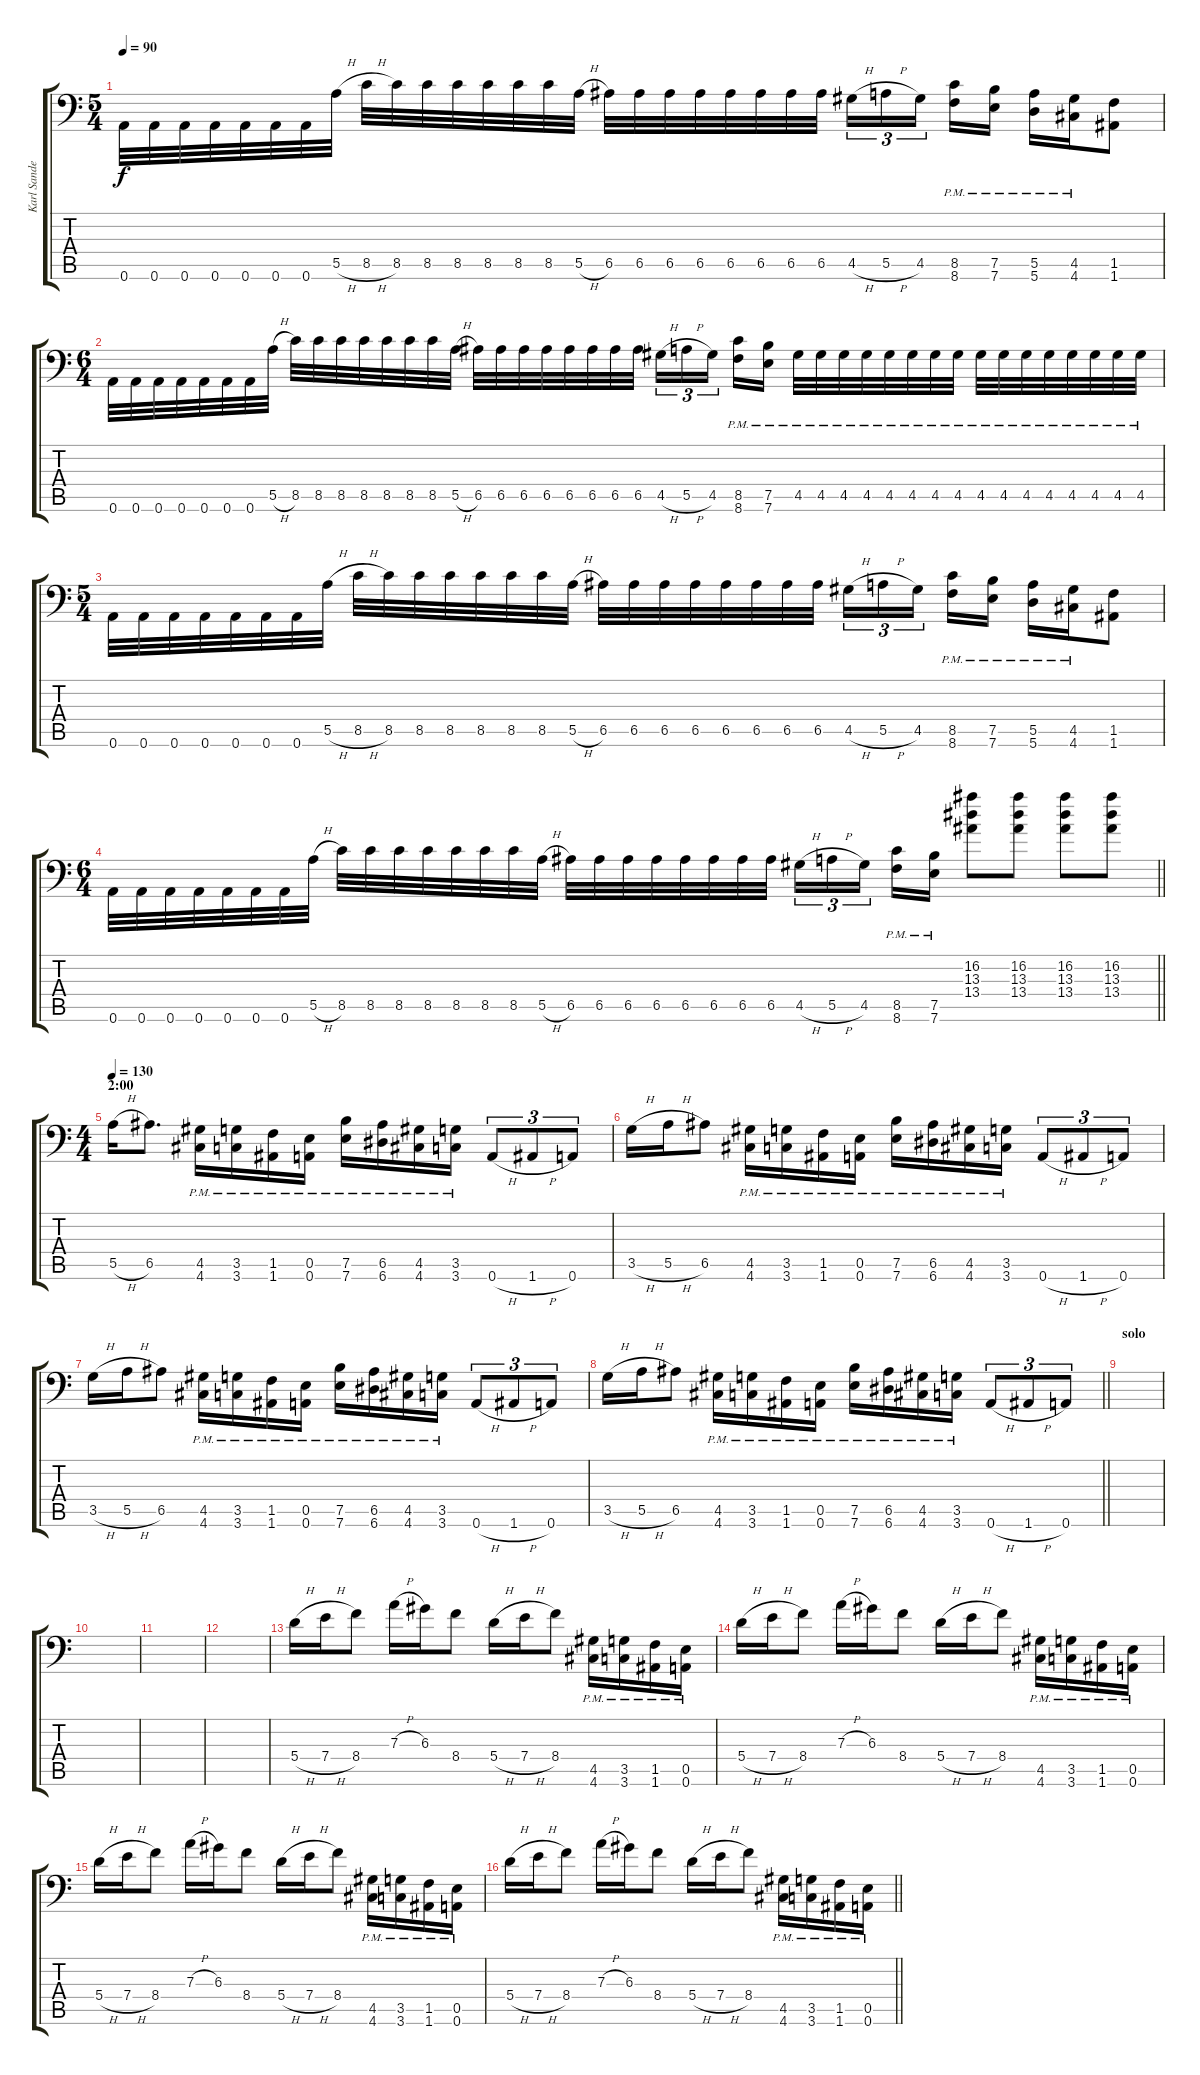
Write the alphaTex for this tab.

\track ("Karl Sanders" "Karl Sande") {instrument distortionguitar}
\staff {score tabs}
\tuning (B3 Gb3 D3 A2 E2 A1) {hide}
\ts (5 4)
\tempo 90
\clef f4
\ks c
0.6.32{dy f} 0.6.32 0.6.32 0.6.32 0.6.32 0.6.32 0.6.32 5.5{h}.32 8.5{h}.32 8.5.32 8.5.32 8.5.32 8.5.32 8.5.32 8.5.32 5.5{h}.32 6.5.32 6.5.32 6.5.32 6.5.32 6.5.32 6.5.32 6.5.32 6.5.32 4.5{h}.16{tu (3 2)} 5.5{h}.16{tu (3 2)} 4.5.16{tu (3 2) beam splitsecondary} (8.5{pm} 8.6{pm}).16 (7.5{pm} 7.6{pm}).16 (5.5{pm} 5.6{pm}).16 (4.5{pm} 4.6{pm}).16 (1.5 1.6).8 |
\ts (6 4)
0.6.32 0.6.32 0.6.32 0.6.32 0.6.32 0.6.32 0.6.32 5.5{h}.32 8.5.32 8.5.32 8.5.32 8.5.32 8.5.32 8.5.32 8.5.32 5.5{h}.32 6.5.32 6.5.32 6.5.32 6.5.32 6.5.32 6.5.32 6.5.32 6.5.32 4.5{h}.16{tu (3 2)} 5.5{h}.16{tu (3 2)} 4.5.16{tu (3 2) beam splitsecondary} (8.5{pm} 8.6{pm}).16 (7.5{pm} 7.6{pm}).16 4.5{pm}.32 4.5{pm}.32 4.5{pm}.32 4.5{pm}.32 4.5{pm}.32 4.5{pm}.32 4.5{pm}.32 4.5{pm}.32 4.5{pm}.32 4.5{pm}.32 4.5{pm}.32 4.5{pm}.32 4.5{pm}.32 4.5{pm}.32 4.5{pm}.32 4.5{pm}.32 |
\ts (5 4)
0.6.32 0.6.32 0.6.32 0.6.32 0.6.32 0.6.32 0.6.32 5.5{h}.32 8.5{h}.32 8.5.32 8.5.32 8.5.32 8.5.32 8.5.32 8.5.32 5.5{h}.32 6.5.32 6.5.32 6.5.32 6.5.32 6.5.32 6.5.32 6.5.32 6.5.32 4.5{h}.16{tu (3 2)} 5.5{h}.16{tu (3 2)} 4.5.16{tu (3 2) beam splitsecondary} (8.5{pm} 8.6{pm}).16 (7.5{pm} 7.6{pm}).16 (5.5{pm} 5.6{pm}).16 (4.5{pm} 4.6{pm}).16 (1.5 1.6).8 |
\ts (6 4)
\barLineRight lightlight
0.6.32 0.6.32 0.6.32 0.6.32 0.6.32 0.6.32 0.6.32 5.5{h}.32 8.5.32 8.5.32 8.5.32 8.5.32 8.5.32 8.5.32 8.5.32 5.5{h}.32 6.5.32 6.5.32 6.5.32 6.5.32 6.5.32 6.5.32 6.5.32 6.5.32 4.5{h}.16{tu (3 2)} 5.5{h}.16{tu (3 2)} 4.5.16{tu (3 2) beam splitsecondary} (8.5{pm} 8.6{pm}).16 (7.5{pm} 7.6{pm}).16 (16.2 13.3 13.4).8 (16.2 13.3 13.4).8 (16.2 13.3 13.4).8 (16.2 13.3 13.4).8 |
\ts (4 4)
\section ("" "2:00")
\tempo 130
5.5{h}.16 6.5.8{d} (4.5{pm} 4.6{pm}).16 (3.5{pm} 3.6{pm}).16 (1.5{pm} 1.6{pm}).16 (0.5{pm} 0.6{pm}).16 (7.5{pm} 7.6{pm}).16 (6.5{pm} 6.6{pm}).16 (4.5{pm} 4.6{pm}).16 (3.5{pm} 3.6{pm}).16 0.6{h}.8{tu (3 2)} 1.6{h}.8{tu (3 2)} 0.6.8{tu (3 2)} |
3.5{h}.16 5.5{h}.16 6.5.8 (4.5{pm} 4.6{pm}).16 (3.5{pm} 3.6{pm}).16 (1.5{pm} 1.6{pm}).16 (0.5{pm} 0.6{pm}).16 (7.5{pm} 7.6{pm}).16 (6.5{pm} 6.6{pm}).16 (4.5{pm} 4.6{pm}).16 (3.5{pm} 3.6{pm}).16 0.6{h}.8{tu (3 2)} 1.6{h}.8{tu (3 2)} 0.6.8{tu (3 2)} |
3.5{h}.16 5.5{h}.16 6.5.8 (4.5{pm} 4.6{pm}).16 (3.5{pm} 3.6{pm}).16 (1.5{pm} 1.6{pm}).16 (0.5{pm} 0.6{pm}).16 (7.5{pm} 7.6{pm}).16 (6.5{pm} 6.6{pm}).16 (4.5{pm} 4.6{pm}).16 (3.5{pm} 3.6{pm}).16 0.6{h}.8{tu (3 2)} 1.6{h}.8{tu (3 2)} 0.6.8{tu (3 2)} |
\barLineRight lightlight
3.5{h}.16 5.5{h}.16 6.5.8 (4.5{pm} 4.6{pm}).16 (3.5{pm} 3.6{pm}).16 (1.5{pm} 1.6{pm}).16 (0.5{pm} 0.6{pm}).16 (7.5{pm} 7.6{pm}).16 (6.5{pm} 6.6{pm}).16 (4.5{pm} 4.6{pm}).16 (3.5{pm} 3.6{pm}).16 0.6{h}.8{tu (3 2)} 1.6{h}.8{tu (3 2)} 0.6.8{tu (3 2)} |
\section ("" "solo")
|
|
|
|
5.4{h}.16 7.4{h}.16 8.4.8 7.3{h}.16 6.3.16 8.4.8 5.4{h}.16 7.4{h}.16 8.4.8 (4.5{pm} 4.6{pm}).16 (3.5{pm} 3.6{pm}).16 (1.5{pm} 1.6{pm}).16 (0.5{pm} 0.6{pm}).16 |
5.4{h}.16 7.4{h}.16 8.4.8 7.3{h}.16 6.3.16 8.4.8 5.4{h}.16 7.4{h}.16 8.4.8 (4.5{pm} 4.6{pm}).16 (3.5{pm} 3.6{pm}).16 (1.5{pm} 1.6{pm}).16 (0.5{pm} 0.6{pm}).16 |
5.4{h}.16 7.4{h}.16 8.4.8 7.3{h}.16 6.3.16 8.4.8 5.4{h}.16 7.4{h}.16 8.4.8 (4.5{pm} 4.6{pm}).16 (3.5{pm} 3.6{pm}).16 (1.5{pm} 1.6{pm}).16 (0.5{pm} 0.6{pm}).16 |
\barLineRight lightlight
5.4{h}.16 7.4{h}.16 8.4.8 7.3{h}.16 6.3.16 8.4.8 5.4{h}.16 7.4{h}.16 8.4.8 (4.5{pm} 4.6{pm}).16 (3.5{pm} 3.6{pm}).16 (1.5{pm} 1.6{pm}).16 (0.5{pm} 0.6{pm}).16
